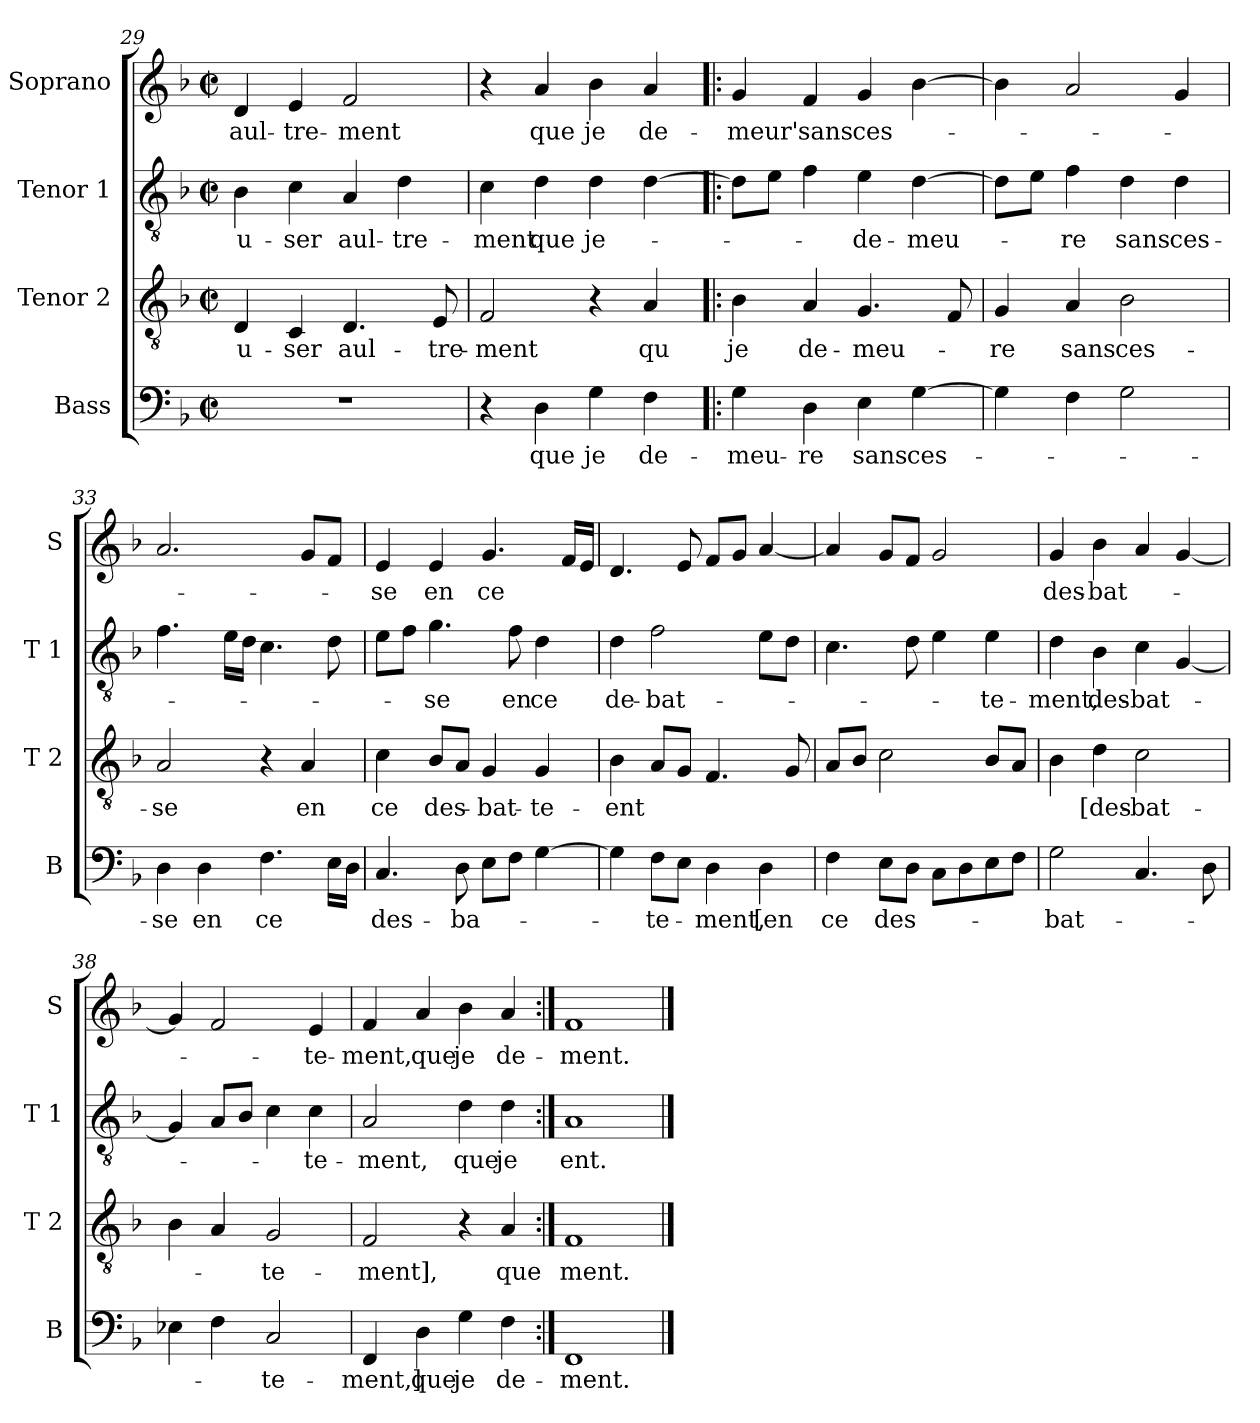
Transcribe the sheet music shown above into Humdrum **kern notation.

**kern	**text	**kern	**text	**kern	**text	**kern	**text
*part4	*part4	*part3	*part3	*part2	*part2	*part1	*part1
*staff4	*staff4	*staff3	*staff3	*staff2	*staff2	*staff1	*staff1
*I"Bass	*	*I"Tenor 2	*	*I"Tenor 1	*	*I"Soprano	*
*I'B	*	*I'T 2	*	*I'T 1	*	*I'S	*
*clefF4	*	*clefGv2	*	*clefGv2	*	*clefG2	*
*k[b-]	*	*k[b-]	*	*k[b-]	*	*k[b-]	*
*F:	*	*F:	*	*F:	*	*F:	*
*M2/2	*	*M2/2	*	*M2/2	*	*M2/2	*
*met(c|)	*	*met(c|)	*	*met(c|)	*	*met(c|)	*
=29	=29	=29	=29	=29	=29	=29	=29
1r	.	4D/	u-	4B-\	-u-	4d/	aul-
.	.	4C/	-ser	4c\	-ser	4e/	-tre-
.	.	4.D/	aul-	4A/	aul-	2f/	-ment
.	.	.	.	4d\	-tre-	.	.
.	.	8E/	-tre-	.	.	.	.
=30	=30	=30	=30	=30	=30	=30	=30
4r	.	2F/	-ment	4c\	-ment	4r	.
4D\	que	.	.	4d\	que	4a/	que
4G\	je	4r	.	4d\	je-	4b-\	je
4F\	de-	4A/	qu	[4d\	.	4a/	de-
!!LO:LB:g=z
=31!|:	=31!|:	=31!|:	=31!|:	=31!|:	=31!|:	=31!|:	=31!|:
4G\	-meu-	4B-\	je	8d\L]	.	4g/	-meur'
.	.	.	.	8e\J	.	.	.
4D\	-re	4A/	de-	4f\	.	4f/	sans
4E\	sans	4.G/	-meu-	4e\	-de-	4g/	ces-
[4G\	ces-	.	.	[4d\	-meu-	[4b-\	.
.	.	8F/	.	.	.	.	.
=32	=32	=32	=32	=32	=32	=32	=32
4G\]	.	4G/	-re	8d\L]	.	4b-\]	.
.	.	.	.	8e\J	.	.	.
4F\	.	4A/	sans	4f\	-re	2a/	.
2G\	.	2B-\	ces-	4d\	sans	.	.
.	.	.	.	4d\	ces-	4g/	.
=33	=33	=33	=33	=33	=33	=33	=33
4D\	-se	2A/	-se	4.f\	.	2.a/	.
4D\	en	.	.	.	.	.	.
.	.	.	.	16e\LL	.	.	.
.	.	.	.	16d\JJ	.	.	.
4.F\	ce	4r	.	4.c\	.	.	.
.	.	4A/	en	.	.	8g/L	.
16E\LL	.	.	.	8d\	.	8f/J	.
16D\JJ	.	.	.	.	.	.	.
=34	=34	=34	=34	=34	=34	=34	=34
4.C/	des-	4c\	ce	8e\L	.	4e/	-se
.	.	.	.	8f\J	.	.	.
.	.	8B-/L	des-	4.g\	-se	4e/	en
8D\	-ba-	8A/J	.	.	.	.	.
8E\L	.	4G/	-bat-	.	.	4.g/	ce
8F\J	.	.	.	8f\	en	.	.
[4G\	.	4G/	-te-	4d\	ce	.	.
.	.	.	.	.	.	16f/LL	.
.	.	.	.	.	.	16e/JJ	.
=35	=35	=35	=35	=35	=35	=35	=35
4G\]	.	4B-\	-ent	4d\	de-	4.d/	.
8F\L	-te-	8A/L	.	2f\	-bat-	.	.
8E\J	.	8G/J	.	.	.	8e/	.
4D\	-ment,	4.F/	.	.	.	8f/L	.
.	.	.	.	.	.	8g/J	.
4D\	[en	.	.	8e\L	.	[4a/	.
.	.	8G/	.	8d\J	.	.	.
!!LO:LB:g=z
=36	=36	=36	=36	=36	=36	=36	=36
4F\	ce	8A/L	.	4.c\	.	4a/]	.
.	.	8B-/J	.	.	.	.	.
8E\L	des-	2c\	.	.	.	8g/L	.
8D\J	.	.	.	8d\	.	8f/J	.
8C\L	.	.	.	4e\	.	2g/	.
8D\	.	.	.	.	.	.	.
8E\	.	8B-/L	.	4e\	-te-	.	.
8F\J	.	8A/J	.	.	.	.	.
=37	=37	=37	=37	=37	=37	=37	=37
2G\	-bat-	4B-\	.	4d\	-ment,	4g/	des-
.	.	4d\	[des-	4B-\	des-	4b-\	-bat-
4.C/	.	2c\	-bat-	4c\	-bat-	4a/	.
.	.	.	.	[4G/	.	[4g/	.
8D\	.	.	.	.	.	.	.
=38	=38	=38	=38	=38	=38	=38	=38
4E-X\	.	4B-\	.	4G/]	.	4g/]	.
4F\	.	4A/	.	8A/L	.	2f/	.
.	.	.	.	8B-/J	.	.	.
2C/	-te-	2G/	-te-	4c\	.	.	.
.	.	.	.	4c\	-te-	4e/	-te-
=39	=39	=39	=39	=39	=39	=39	=39
4FF/	-ment,]	2F/	-ment],	2A/	-ment,	4f/	-ment,
4D\	que	.	.	.	.	4a/	que
4G\	je	4r	.	4d\	que	4b-\	je
4F\	de-	4A/	que	4d\	je	4a/	de-
=40:|!	=40:|!	=40:|!	=40:|!	=40:|!	=40:|!	=40:|!	=40:|!
1FF	-ment.	1F	ment.	1A	ent.	1f	-ment.
==	==	==	==	==	==	==	==
*-	*-	*-	*-	*-	*-	*-	*-
